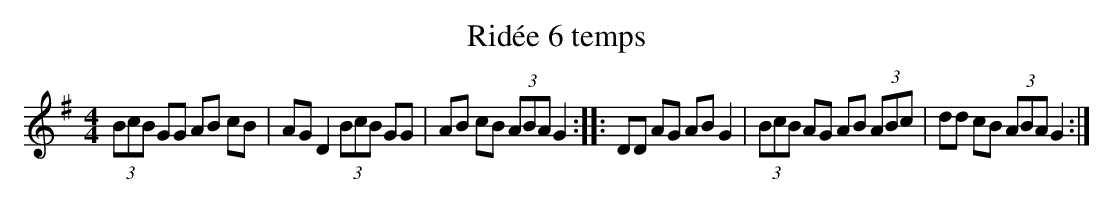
X:1
T:Rid\'ee 6 temps
M:4/4
L:1/8
K:G
(3BcB GG AB cB|AG D2 (3BcB GG|AB cB (3ABA G2:|\
|:DD AG AB G2|(3BcB AG AB (3ABc|dd cB (3ABA G2:|
